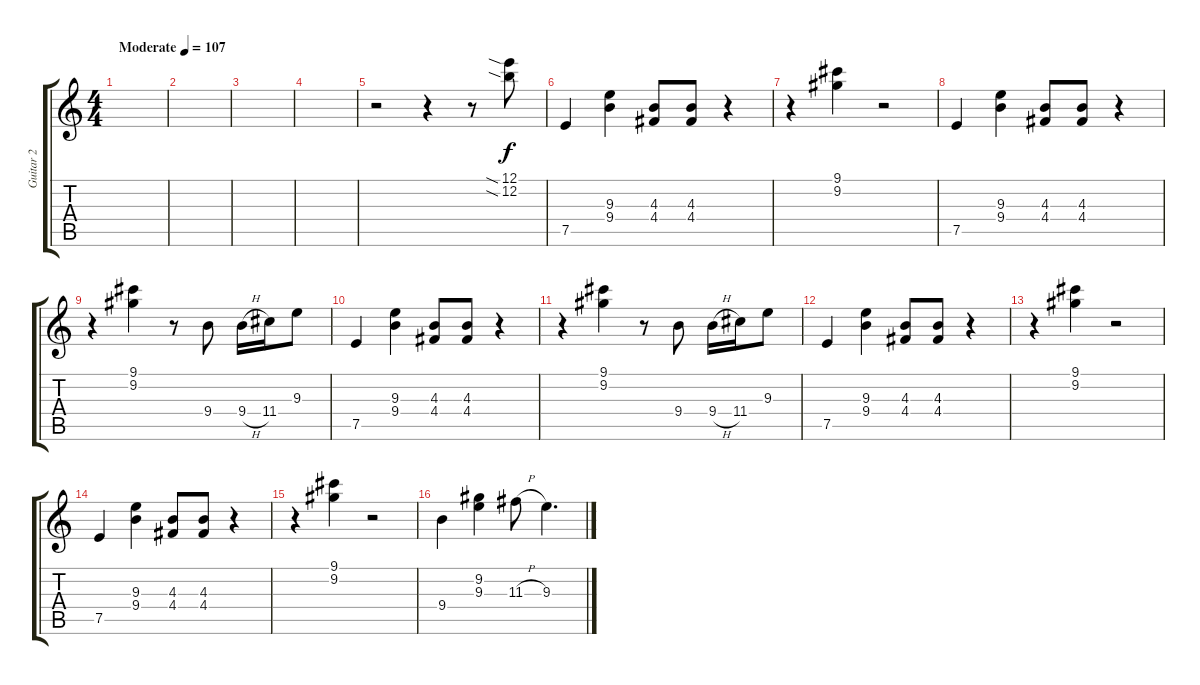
\track ("Guitar 2" "Guitar 2") {instrument overdrivenguitar}
\staff {score tabs}
\tuning (E4 B3 G3 D3 A2 E2) {hide}
\ts (4 4)
\tempo (107 "Moderate")
\clef g2
\ks c
|
|
|
|
r.2 r.4 r.8 (12.1{sia} 12.2{sia}).8 |
7.5.4 (9.3 9.4).4 (4.3 4.4).8 (4.3 4.4).8 r.4 |
r.4 (9.1 9.2).4 r.2 |
7.5.4 (9.3 9.4).4 (4.3 4.4).8 (4.3 4.4).8 r.4 |
r.4 (9.1 9.2).4 r.8 9.4.8 9.4{h}.16 11.4.16 9.3.8 |
7.5.4 (9.3 9.4).4 (4.3 4.4).8 (4.3 4.4).8 r.4 |
r.4 (9.1 9.2).4 r.8 9.4.8 9.4{h}.16 11.4.16 9.3.8 |
7.5.4 (9.3 9.4).4 (4.3 4.4).8 (4.3 4.4).8 r.4 |
r.4 (9.1 9.2).4 r.2 |
7.5.4 (9.3 9.4).4 (4.3 4.4).8 (4.3 4.4).8 r.4 |
r.4 (9.1 9.2).4 r.2 |
9.4.4 (9.2 9.3).4 11.3{h}.8 9.3.4{d}
